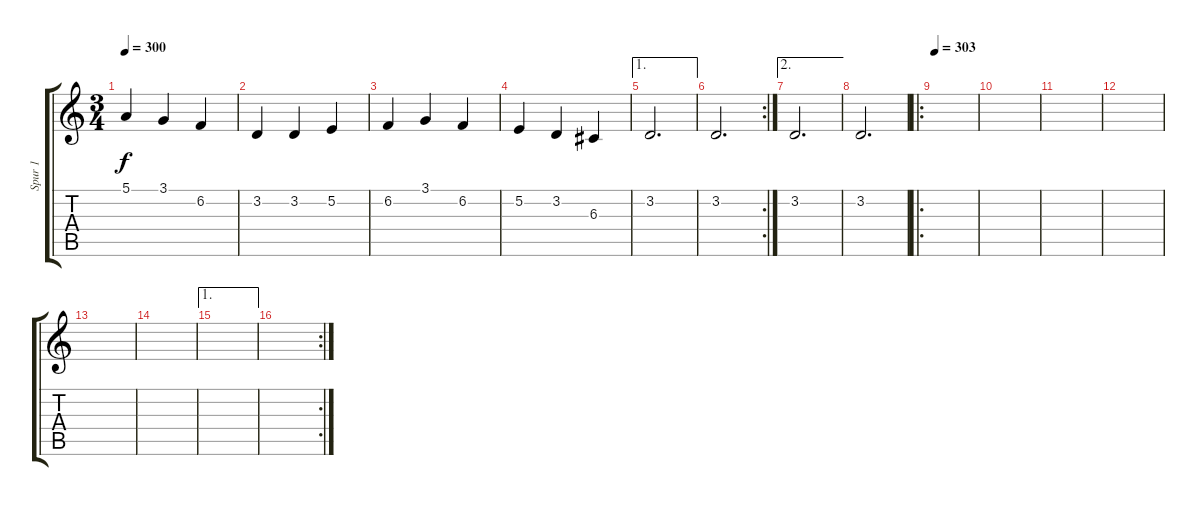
\track ("Spur 1" "Spur 1") {instrument bagpipe}
\staff {score tabs}
\tuning (E4 B3 G3 D3 A2 E2) {hide}
\ts (3 4)
\tempo 300
\clef g2
\ks c
5.1.4{dy f} 3.1.4 6.2.4 |
3.2.4 3.2.4 5.2.4 |
6.2.4 3.1.4 6.2.4 |
5.2.4 3.2.4 6.3.4 |
\ae 1
3.2.2{d} |
\rc 2
3.2.2{d} |
\ae 2
3.2.2{d} |
3.2.2{d} |
\ro
\tempo 303
|
|
|
|
|
|
\ae 1
|
\rc 2
